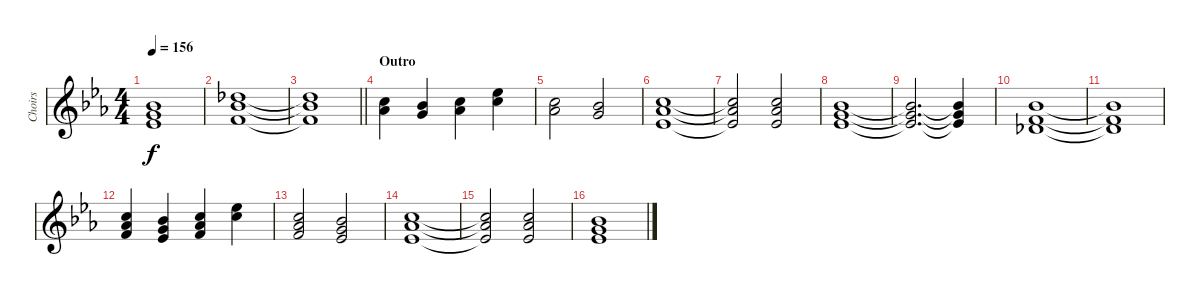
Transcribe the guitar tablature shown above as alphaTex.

\track ("Choirs" "Choirs") {instrument choiraahs}
\staff {score}
\tuning (E4 B3 G3 D3 A2 E2 B1) {hide}
\ts (4 4)
\tempo 156
\clef g2
\ks cminor
(11.2{t} 12.3{t} 13.4{t}).1{dy f} |
(9.1 11.2 10.3).1 |
\barLineRight lightlight
(9.1{t} 11.2{t} 10.3{t}).1 |
\section ("" "Outro")
(8.1 9.2).4{volume 15} (6.1 8.2).4 (8.1 9.2).4 (11.1 13.2).4 |
(13.2 13.3).2 (11.2 12.3).2 |
(13.2 13.3 13.4).1 |
(13.2{t} 13.3{t} 13.4{t}).2 (13.2 13.3 13.4).2 |
(11.2 12.3 13.4).1 |
(11.2{t} 12.3{t} 13.4{t}).2{d} (11.2{t} 12.3{t} 13.4{t}).4 |
(6.1 6.2 6.3).1 |
(6.1{t} 6.2{t} 6.3{t}).1 |
(8.1 9.2 10.3).4 (6.1 8.2 8.3).4 (8.1 9.2 10.3).4 (11.1 13.2).4 |
(13.2 13.3 15.4).2 (11.2 12.3 13.4).2 |
(13.2 13.3 13.4).1 |
(13.2{t} 13.3{t} 13.4{t}).2 (13.2 13.3 13.4).2 |
(11.2 12.3 13.4).1
